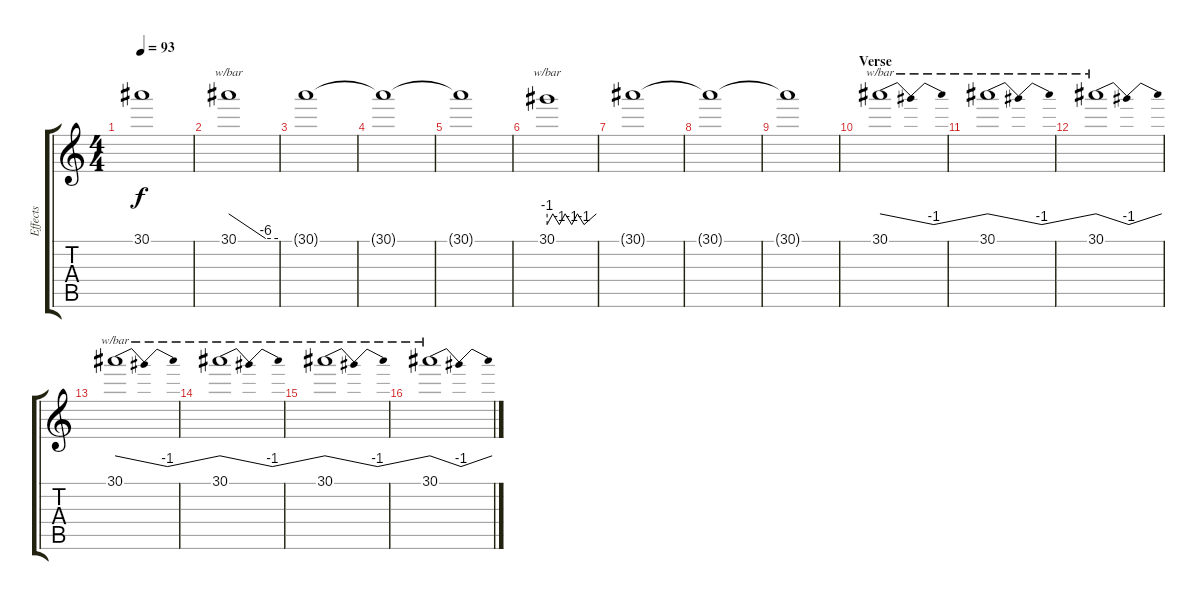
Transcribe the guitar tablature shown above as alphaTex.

\track ("Effects" "Effects") {instrument telephonering}
\staff {score tabs}
\tuning (E4 B3 G3 D3 A2 E2) {hide}
\ts (4 4)
\tempo 93
\clef g2
\ks c
30.1{t}.1{dy f balance 0} |
30.1.1{tbe (custom default 0 0 45 -24 60 -24)} |
30.1{t}.1 |
30.1{t}.1 |
30.1{t}.1 |
30.1.1{tbe (custom default 0 -4 7 0 15 -4 22 0 30 -4 37 0 45 -4 60 0) balance 16} |
30.1{t}.1 |
30.1{t}.1{balance 0} |
30.1{t}.1{balance 16} |
\section ("" "Verse")
30.1.1{tbe (dip default 0 0 30 -4 60 0) volume 8 balance 0 instrument telephonering} |
30.1.1{tbe (dip default 0 0 30 -4 60 0)} |
30.1.1{tbe (dip default 0 0 30 -4 60 0)} |
30.1.1{tbe (dip default 0 0 30 -4 60 0)} |
30.1.1{tbe (dip default 0 0 30 -4 60 0)} |
30.1.1{tbe (dip default 0 0 30 -4 60 0)} |
30.1.1{tbe (dip default 0 0 30 -4 60 0)}
